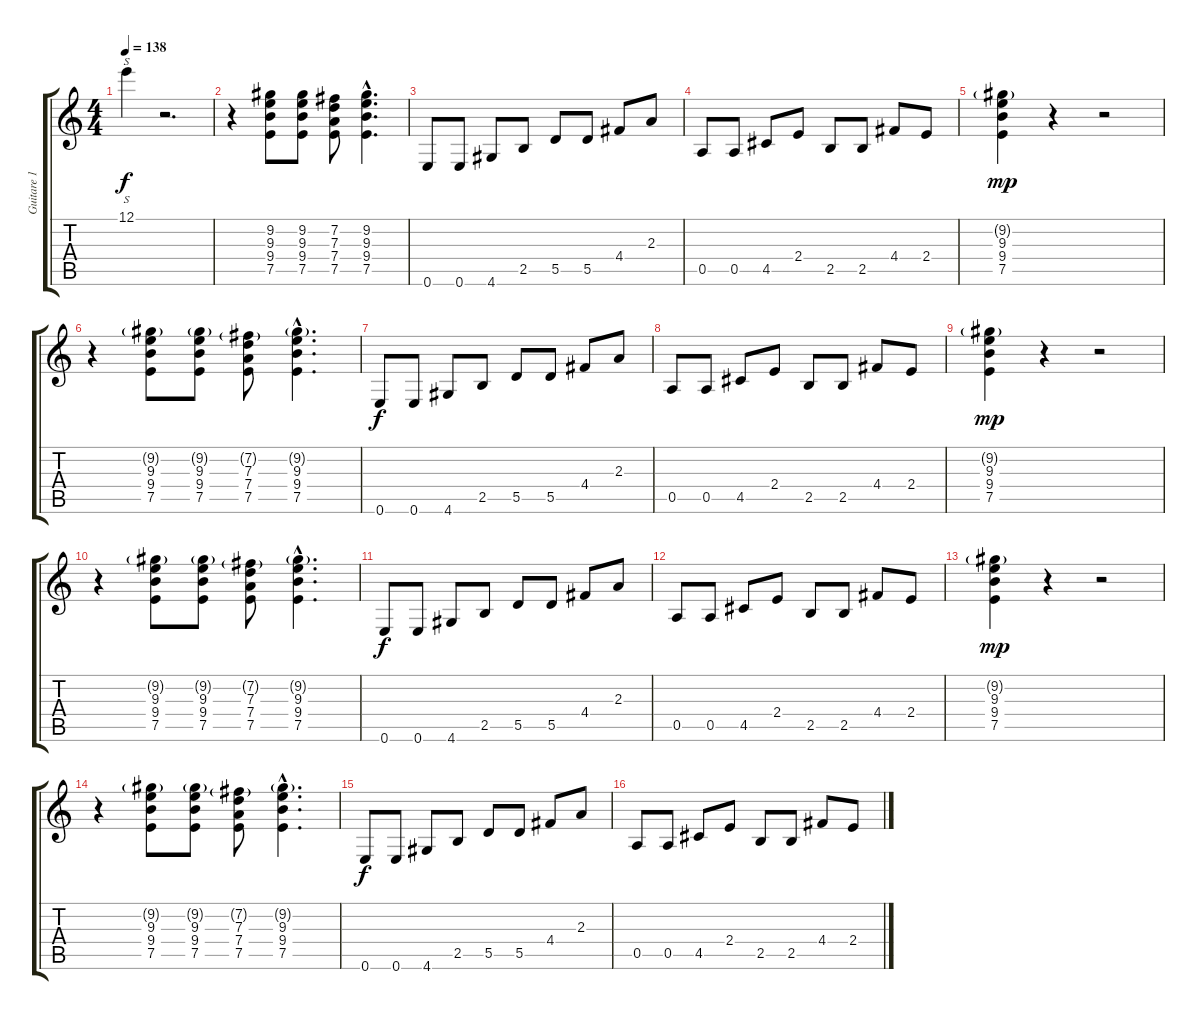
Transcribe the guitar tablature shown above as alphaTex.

\track ("Guitare 1" "Guitare 1") {instrument distortionguitar}
\staff {score tabs}
\tuning (E4 B3 G3 D3 A2 E2) {hide}
\ts (4 4)
\tempo 138
\clef g2
\ks c
12.1.4{s dy f} r.2{d} |
r.4 (9.2 9.3 9.4 7.5).8 (9.2 9.3 9.4 7.5).8 (7.2 7.3 7.4 7.5).8 (9.2{hac} 9.3{hac} 9.4{hac} 7.5{hac}).4{d} |
0.6.8 0.6.8 4.6.8 2.5.8 5.5.8 5.5.8 4.4.8 2.3.8 |
0.5.8 0.5.8 4.5.8 2.4.8 2.5.8 2.5.8 4.4.8 2.4.8 |
(9.2{g} 9.3 9.4 7.5).4{dy mp} r.4 r.2 |
r.4 (9.2{g} 9.3 9.4 7.5).8 (9.2{g} 9.3 9.4 7.5).8 (7.2{g} 7.3 7.4 7.5).8 (9.2{g hac} 9.3{hac} 9.4{hac} 7.5{hac}).4{d} |
0.6.8{dy f} 0.6.8 4.6.8 2.5.8 5.5.8 5.5.8 4.4.8 2.3.8 |
0.5.8 0.5.8 4.5.8 2.4.8 2.5.8 2.5.8 4.4.8 2.4.8 |
(9.2{g} 9.3 9.4 7.5).4{dy mp} r.4 r.2 |
r.4 (9.2{g} 9.3 9.4 7.5).8 (9.2{g} 9.3 9.4 7.5).8 (7.2{g} 7.3 7.4 7.5).8 (9.2{g hac} 9.3{hac} 9.4{hac} 7.5{hac}).4{d} |
0.6.8{dy f} 0.6.8 4.6.8 2.5.8 5.5.8 5.5.8 4.4.8 2.3.8 |
0.5.8 0.5.8 4.5.8 2.4.8 2.5.8 2.5.8 4.4.8 2.4.8 |
(9.2{g} 9.3 9.4 7.5).4{dy mp} r.4 r.2 |
r.4 (9.2{g} 9.3 9.4 7.5).8 (9.2{g} 9.3 9.4 7.5).8 (7.2{g} 7.3 7.4 7.5).8 (9.2{g hac} 9.3{hac} 9.4{hac} 7.5{hac}).4{d} |
0.6.8{dy f} 0.6.8 4.6.8 2.5.8 5.5.8 5.5.8 4.4.8 2.3.8 |
0.5.8 0.5.8 4.5.8 2.4.8 2.5.8 2.5.8 4.4.8 2.4.8
